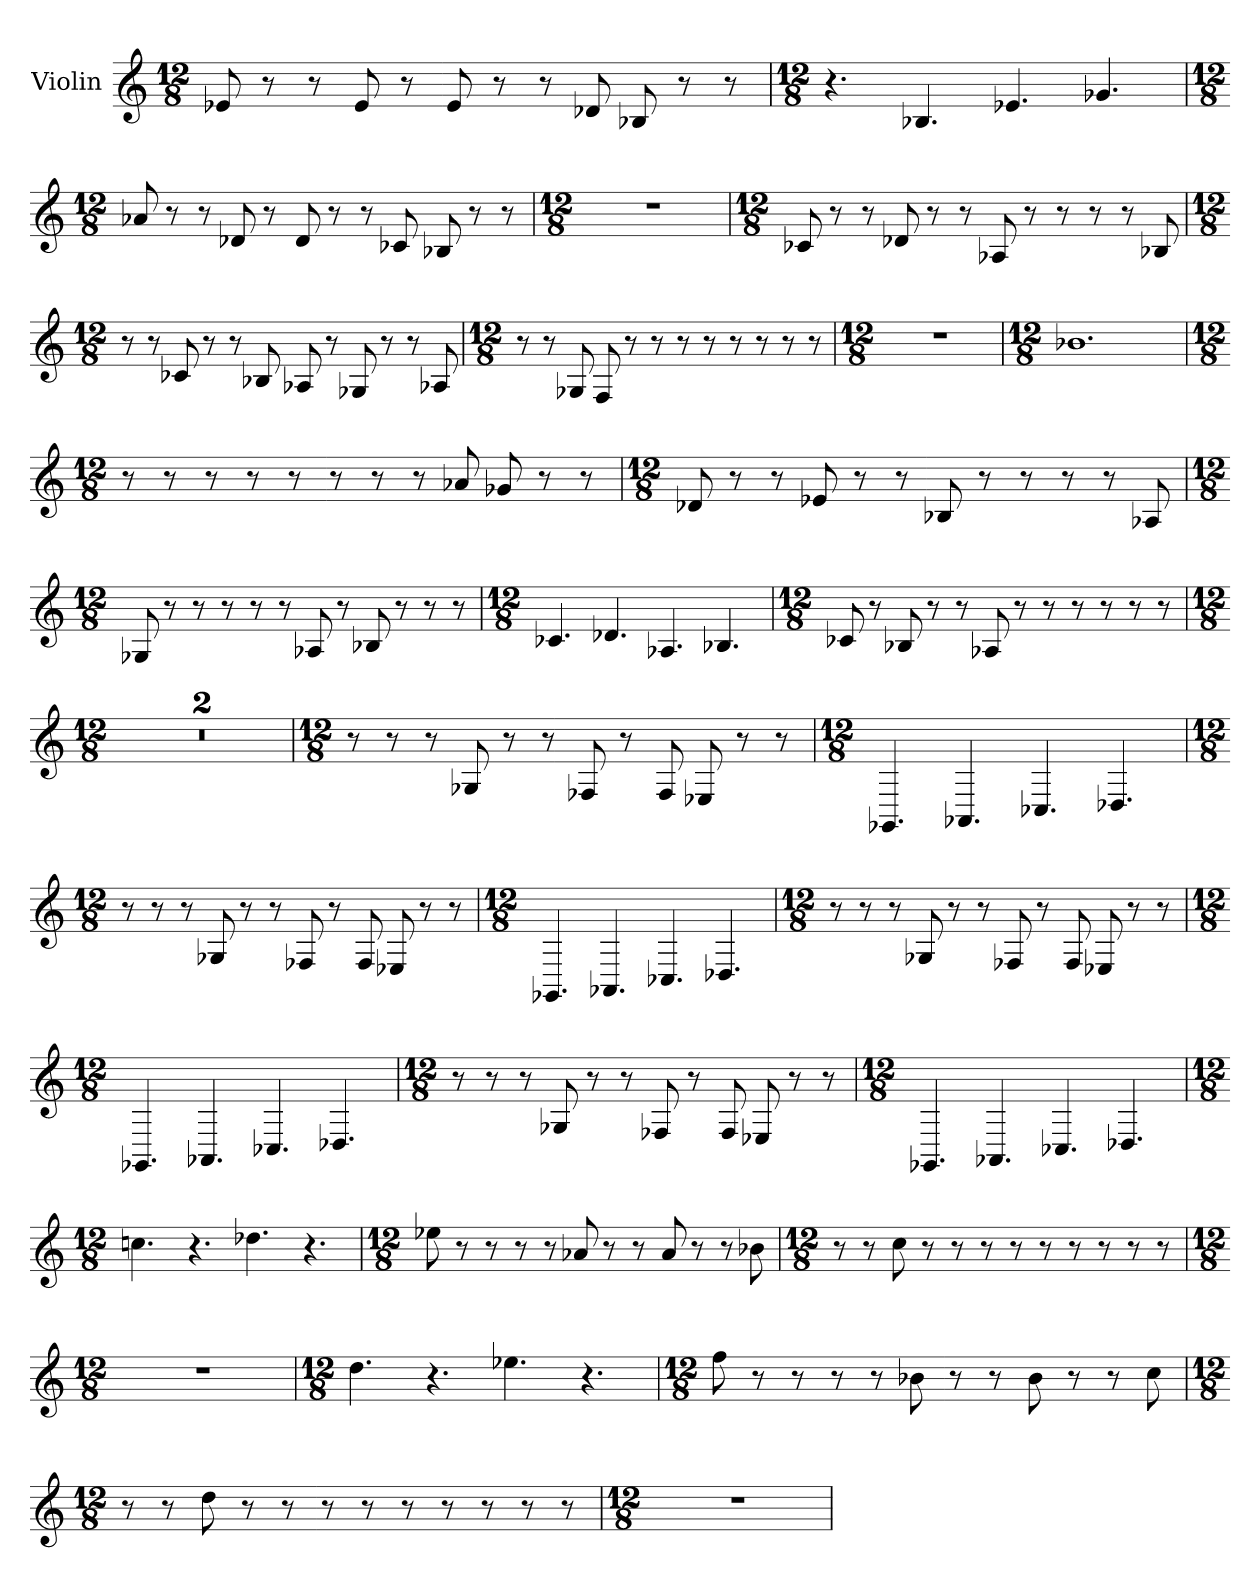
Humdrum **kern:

**kern
*part1
*staff1
*I"Violin
*I'Vln
*M12/8
=
8e-X
8r
8r
8e-
8r
8e-
8r
8r
8d-X
8B-X
8r
8r
=
*M12/8
4.r
4.B-X
4.e-X
4.g-X
=
*M12/8
8a-X
8r
8r
8d-X
8r
8d-
8r
8r
8c-X
8B-X
8r
8r
=
*M12/8
1.r
=
*M12/8
8c-X
8r
8r
8d-X
8r
8r
8A-X
8r
8r
8r
8r
8B-X
=
*M12/8
8r
8r
8c-X
8r
8r
8B-X
8A-X
8r
8G-X
8r
8r
8A-X
=
*M12/8
8r
8r
8G-X
8F
8r
8r
8r
8r
8r
8r
8r
8r
=
*M12/8
1.r
=
*M12/8
1.b-X
=
*M12/8
8r
8r
8r
8r
8r
8r
8r
8r
8a-X
8g-X
8r
8r
=
*M12/8
8d-X
8r
8r
8e-X
8r
8r
8B-X
8r
8r
8r
8r
8A-X
=
*M12/8
8G-X
8r
8r
8r
8r
8r
8A-X
8r
8B-X
8r
8r
8r
=
*M12/8
4.c-X
4.d-X
4.A-X
4.B-X
=
*M12/8
8c-X
8r
8B-X
8r
8r
8A-X
8r
8r
8r
8r
8r
8r
=
*M12/8
1.r
=
1.r
=
*M12/8
8r
8r
8r
8G-X
8r
8r
8F-X
8r
8F-
8E-X
8r
8r
=
*M12/8
4.GG-X
4.AA-X
4.C-X
4.D-X
=
*M12/8
8r
8r
8r
8G-X
8r
8r
8F-X
8r
8F-
8E-X
8r
8r
=
*M12/8
4.GG-X
4.AA-X
4.C-X
4.D-X
=
*M12/8
8r
8r
8r
8G-X
8r
8r
8F-X
8r
8F-
8E-X
8r
8r
=
*M12/8
4.GG-X
4.AA-X
4.C-X
4.D-X
=
*M12/8
8r
8r
8r
8G-X
8r
8r
8F-X
8r
8F-
8E-X
8r
8r
=
*M12/8
4.GG-X
4.AA-X
4.C-X
4.D-X
=
*M12/8
4.ccn
4.r
4.dd-X
4.r
=
*M12/8
8ee-X
8r
8r
8r
8r
8a-X
8r
8r
8a-
8r
8r
8b-X
=
*M12/8
8r
8r
8cc
8r
8r
8r
8r
8r
8r
8r
8r
8r
=
*M12/8
1.r
=
*M12/8
4.dd
4.r
4.ee-X
4.r
=
*M12/8
8ff
8r
8r
8r
8r
8b-X
8r
8r
8b-
8r
8r
8cc
=
*M12/8
8r
8r
8dd
8r
8r
8r
8r
8r
8r
8r
8r
8r
=
*M12/8
1.r
=
*-
